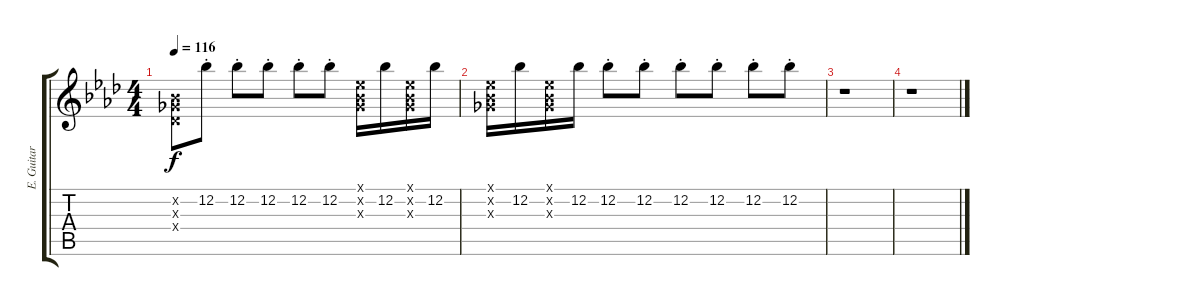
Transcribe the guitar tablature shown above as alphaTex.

\track ("E. Guitar I" "E. Guitar ") {instrument overdrivenguitar}
\staff {score tabs}
\tuning (Eb4 Bb3 Gb3 Db3 Ab2 Eb2) {hide}
\ts (4 4)
\tempo 116
\clef g2
\ks ab
(0.2{x} 0.3{x} 0.4{x}).8{dy f} 12.2{st}.8 12.2{st}.8 12.2{st}.8 12.2{st}.8 12.2{st}.8 (0.1{x} 0.2{x} 0.3{x}).16 12.2.16 (0.1{x} 0.2{x} 0.3{x}).16 12.2.16 |
(0.1{x} 0.2{x} 0.3{x}).16 12.2.16 (0.1{x} 0.2{x} 0.3{x}).16 12.2.16 12.2{st}.8 12.2{st}.8 12.2{st}.8 12.2{st}.8 12.2{st}.8 12.2{st}.8 |
r.1 |
r.1
